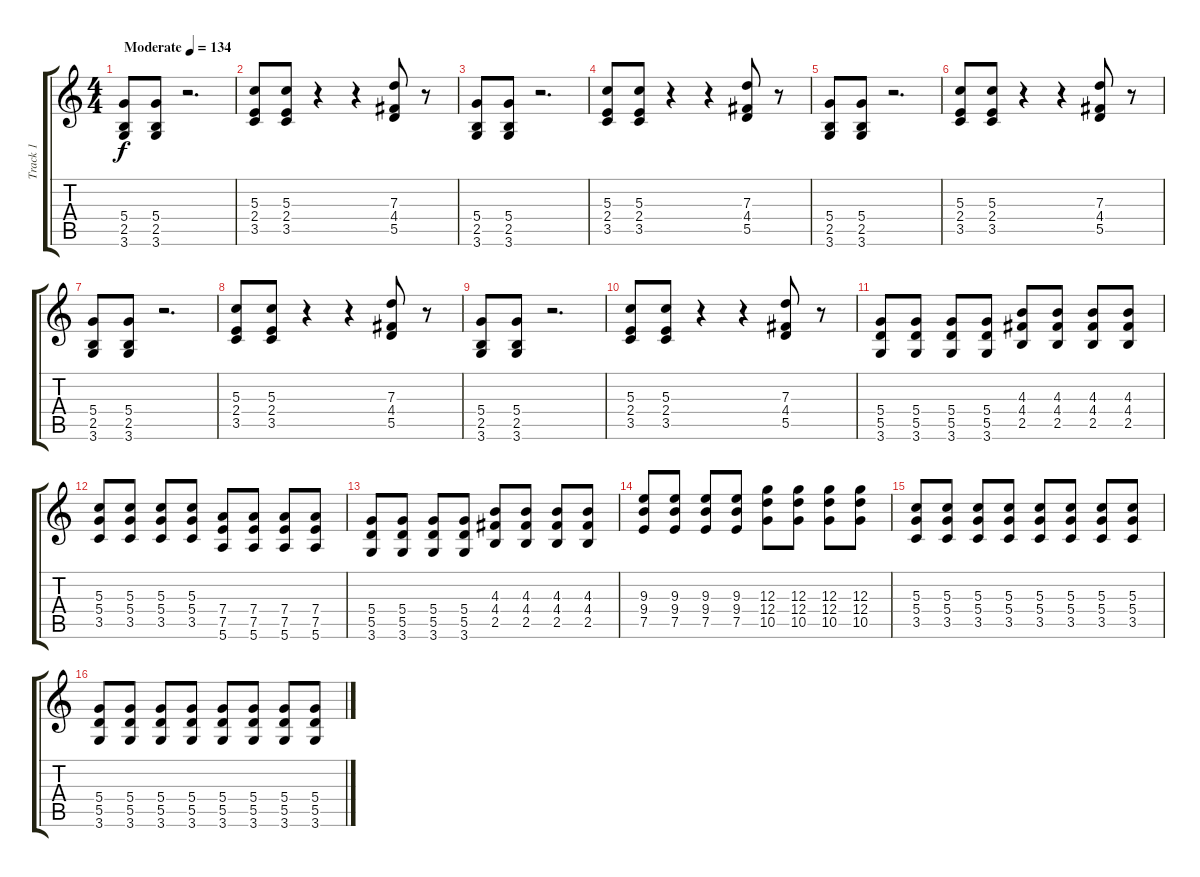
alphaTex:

\track ("Track 1" "Track 1") {instrument overdrivenguitar}
\staff {score tabs}
\tuning (E4 B3 G3 D3 A2 E2) {hide}
\ts (4 4)
\tempo (134 "Moderate")
\clef g2
\ks c
(5.4 2.5 3.6).8{dy f instrument overdrivenguitar} (5.4 2.5 3.6).8 r.2{d} |
(5.3 2.4 3.5).8 (5.3 2.4 3.5).8 r.4 r.4 (7.3 4.4 5.5).8 r.8 |
(5.4 2.5 3.6).8 (5.4 2.5 3.6).8 r.2{d} |
(5.3 2.4 3.5).8 (5.3 2.4 3.5).8 r.4 r.4 (7.3 4.4 5.5).8 r.8 |
(5.4 2.5 3.6).8 (5.4 2.5 3.6).8 r.2{d} |
(5.3 2.4 3.5).8 (5.3 2.4 3.5).8 r.4 r.4 (7.3 4.4 5.5).8 r.8 |
(5.4 2.5 3.6).8 (5.4 2.5 3.6).8 r.2{d} |
(5.3 2.4 3.5).8 (5.3 2.4 3.5).8 r.4 r.4 (7.3 4.4 5.5).8 r.8 |
(5.4 2.5 3.6).8 (5.4 2.5 3.6).8 r.2{d} |
(5.3 2.4 3.5).8 (5.3 2.4 3.5).8 r.4 r.4 (7.3 4.4 5.5).8 r.8 |
(5.4 5.5 3.6).8 (5.4 5.5 3.6).8 (5.4 5.5 3.6).8 (5.4 5.5 3.6).8 (4.3 4.4 2.5).8 (4.3 4.4 2.5).8 (4.3 4.4 2.5).8 (4.3 4.4 2.5).8 |
(5.3 5.4 3.5).8 (5.3 5.4 3.5).8 (5.3 5.4 3.5).8 (5.3 5.4 3.5).8 (7.4 7.5 5.6).8 (7.4 7.5 5.6).8 (7.4 7.5 5.6).8 (7.4 7.5 5.6).8 |
(5.4 5.5 3.6).8 (5.4 5.5 3.6).8 (5.4 5.5 3.6).8 (5.4 5.5 3.6).8 (4.3 4.4 2.5).8 (4.3 4.4 2.5).8 (4.3 4.4 2.5).8 (4.3 4.4 2.5).8 |
(9.3 9.4 7.5).8 (9.3 9.4 7.5).8 (9.3 9.4 7.5).8 (9.3 9.4 7.5).8 (12.3 12.4 10.5).8 (12.3 12.4 10.5).8 (12.3 12.4 10.5).8 (12.3 12.4 10.5).8 |
(5.3 5.4 3.5).8 (5.3 5.4 3.5).8 (5.3 5.4 3.5).8 (5.3 5.4 3.5).8 (5.3 5.4 3.5).8 (5.3 5.4 3.5).8 (5.3 5.4 3.5).8 (5.3 5.4 3.5).8 |
(5.4 5.5 3.6).8 (5.4 5.5 3.6).8 (5.4 5.5 3.6).8 (5.4 5.5 3.6).8 (5.4 5.5 3.6).8 (5.4 5.5 3.6).8 (5.4 5.5 3.6).8 (5.4 5.5 3.6).8
